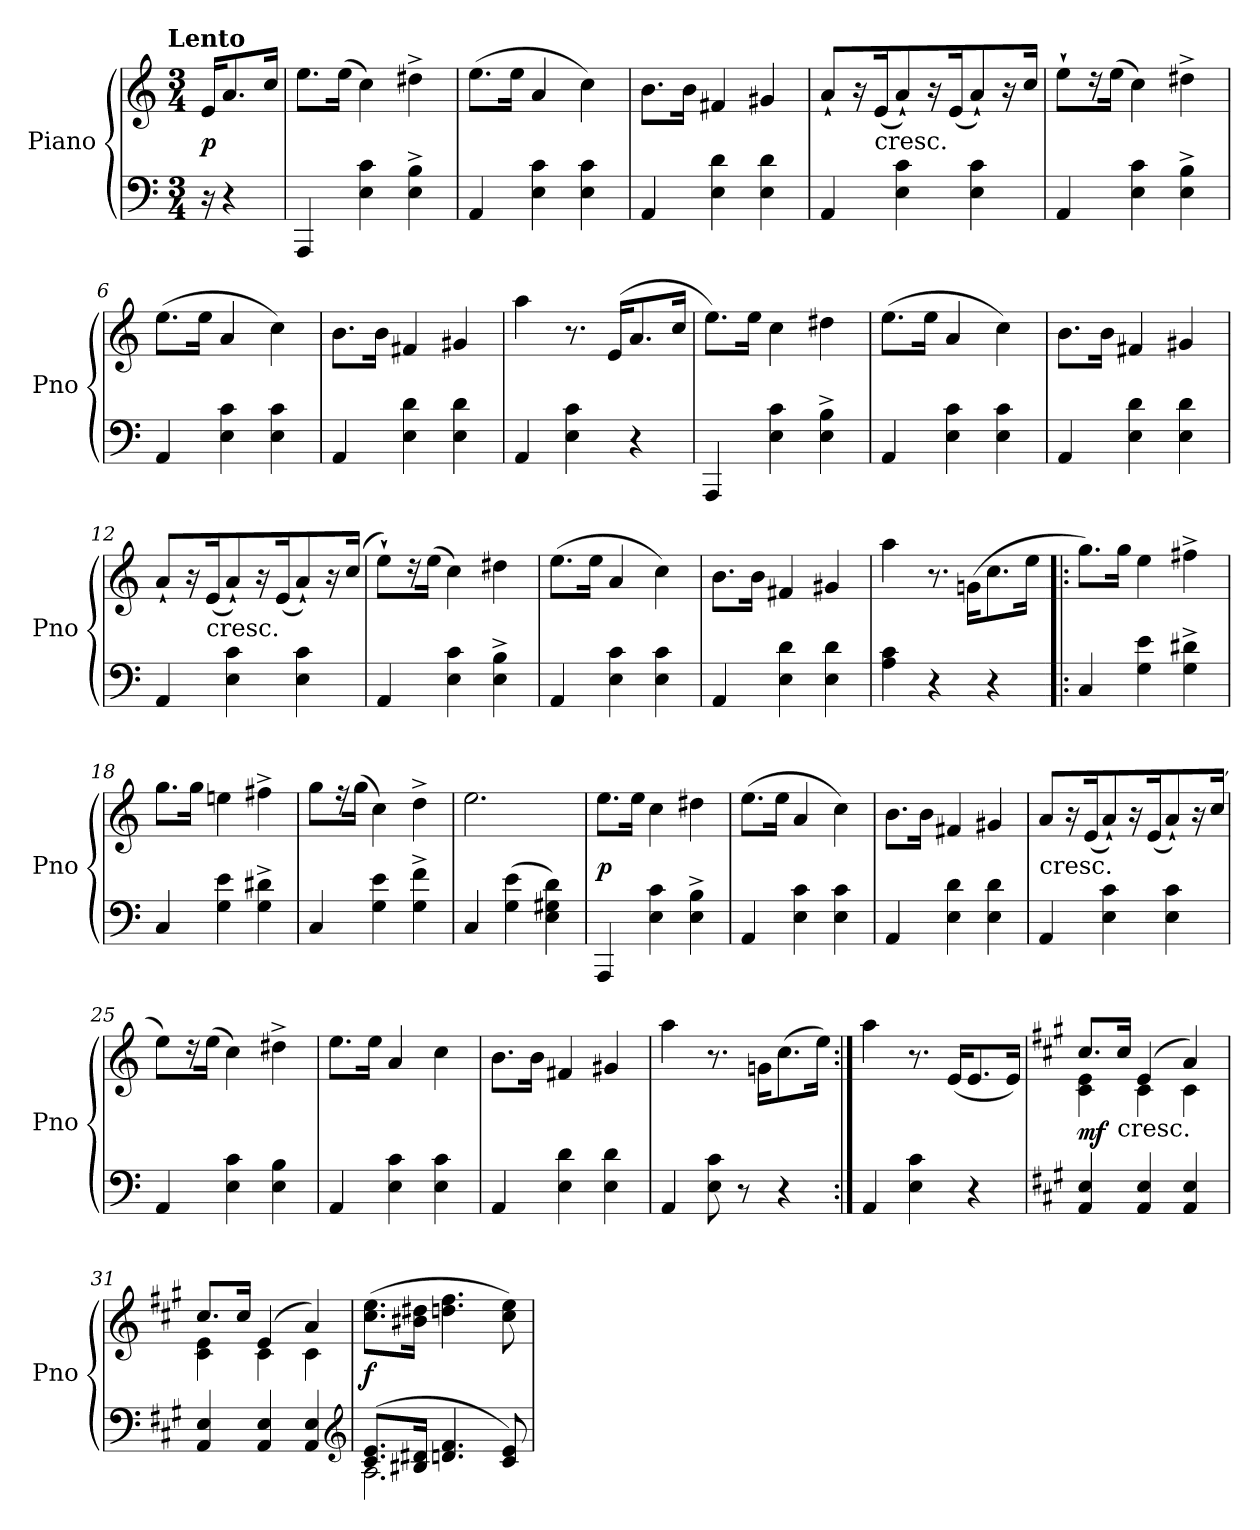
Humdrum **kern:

**kern	**kern	**dynam
*part1	*part1	*part1
*staff2	*staff1	*staff1/2
*I"Piano	*	*
*I'Pno	*	*
*clefF4	*clefG2	*
*k[]	*k[]	*
*a:	*a:	*
!!LO:TX:omd:t=Lento
*M3/4	*M3/4	*
*MM116	*MM116	*
=	=	=
16r	16e/KL	p
4r	8.a/	.
.	16cc/Jk	.
=1	=1	=1
4AAA/	8.ee\L	.
.	(16ee\Jk	.
4E\ 4c\	4cc\)	.
4E^\ 4B^\	4dd#X^\	.
=2	=2	=2
4AA/	(8.ee\L	.
.	16ee\Jk	.
4E\ 4c\	4a/	.
4E\ 4c\	4cc\)	.
=3	=3	=3
4AA/	8.b\L	.
.	16b\Jk	.
4E\ 4d\	4f#X/	.
4E\ 4d\	4g#X/	.
=4	=4	=4
4AA/	8a`/L	.
.	16r	.
!	!LO:TX:c:t=cresc.	!
.	(16e/K	.
4E\ 4c\	8a`/)	.
.	16r	.
.	(16e/K	.
4E\ 4c\	8a`/)	.
.	16r	.
.	16cc/Jk	.
=5	=5	=5
4AA/	8ee`\L	.
.	16r	.
.	(16ee\Jk	.
4E\ 4c\	4cc\)	.
4E^\ 4B^\	4dd#X^\	.
=6	=6	=6
4AA/	(8.ee\L	.
.	16ee\Jk	.
4E\ 4c\	4a/	.
4E\ 4c\	4cc\)	.
=7	=7	=7
4AA/	8.b\L	.
.	16b\Jk	.
4E\ 4d\	4f#X/	.
4E\ 4d\	4g#X/	.
=8	=8	=8
4AA/	4aa\	.
4E\ 4c\	8.r	.
.	(16e/KL	.
4r	8.a/	.
.	16cc/Jk	.
=9	=9	=9
4AAA/	8.ee\L)	.
.	16ee\Jk	.
4E\ 4c\	4cc\	.
4E^\ 4B^\	4dd#X\	.
=10	=10	=10
4AA/	(8.ee\L	.
.	16ee\Jk	.
4E\ 4c\	4a/	.
4E\ 4c\	4cc\)	.
=11	=11	=11
4AA/	8.b\L	.
.	16b\Jk	.
4E\ 4d\	4f#X/	.
4E\ 4d\	4g#X/	.
=12	=12	=12
4AA/	8a`/L	.
.	16r	.
!	!LO:TX:c:t=cresc.	!
.	(16e/K	.
4E\ 4c\	8a`/)	.
.	16r	.
.	(16e/K	.
4E\ 4c\	8a`/)	.
.	16r	.
.	(16cc/Jk	.
=13	=13	=13
4AA/	8ee`\L)	.
.	16r	.
.	(16ee\Jk	.
4E\ 4c\	4cc\)	.
4E^\ 4B^\	4dd#X\	.
=14	=14	=14
4AA/	(8.ee\L	.
.	16ee\Jk	.
4E\ 4c\	4a/	.
4E\ 4c\	4cc\)	.
=15	=15	=15
4AA/	8.b\L	.
.	16b\Jk	.
4E\ 4d\	4f#X/	.
4E\ 4d\	4g#X/	.
=16	=16	=16
4A\ 4c\	4aa\	.
4r	8.r	.
.	(16gn\KL	.
4r	8.cc\	.
.	16ee\Jk	.
=17!|:	=17!|:	=17!|:
4C/	8.gg\L)	.
.	16gg\Jk	.
4G\ 4e\	4ee\	.
4G^\ 4d#X^\	4ff#X^\	.
=18	=18	=18
4C/	8.gg\L	.
.	16gg\Jk	.
4G\ 4e\	4een\	.
4G^\ 4d#X^\	4ff#X^\	.
=19	=19	=19
4C/	8gg\L	.
.	16r	.
.	(16gg\Jk	.
4G\ 4e\	4cc\)	.
4G^\ 4f^\	4dd^\	.
=20	=20	=20
4C/	2.ee\	.
(4G\ 4e\	.	.
4E\ 4G#X\ 4d\)	.	.
=21	=21	=21
4AAA/	8.ee\L	p
.	16ee\Jk	.
4E\ 4c\	4cc\	.
4E^\ 4B^\	4dd#X\	.
=22	=22	=22
4AA/	(8.ee\L	.
.	16ee\Jk	.
4E\ 4c\	4a/	.
4E\ 4c\	4cc\)	.
=23	=23	=23
4AA/	8.b\L	.
.	16b\Jk	.
4E\ 4d\	4f#X/	.
4E\ 4d\	4g#X/	.
=24	=24	=24
!	!LO:TX:c:t=cresc.	!
4AA/	8a/L	.
.	16r	.
.	(16e/K	.
4E\ 4c\	8a`/)	.
.	16r	.
.	(16e/K	.
4E\ 4c\	8a`/)	.
.	16r	.
.	(16cc/Jk	.
=25	=25	=25
4AA/	8ee\L)	.
.	16r	.
.	(16ee\Jk	.
4E\ 4c\	4cc\)	.
4E\ 4B\	4dd#X^\	.
=26	=26	=26
4AA/	8.ee\L	.
.	16ee\Jk	.
4E\ 4c\	4a/	.
4E\ 4c\	4cc\	.
=27	=27	=27
4AA/	8.b\L	.
.	16b\Jk	.
4E\ 4d\	4f#X/	.
4E\ 4d\	4g#X/	.
=28	=28	=28
4AA/	4aa\	.
8E\ 8c\	8.r	.
8r	.	.
.	16gn\KL	.
4r	(8.cc\	.
.	16ee\Jk)	.
=29:|!	=29:|!	=29:|!
4AA/	4aa\	.
4E\ 4c\	8.r	.
.	(16e/KL	.
4r	8.e/	.
.	16e/Jk)	.
=30	=30	=30
*k[f#c#g#]	*k[f#c#g#]	*
*	*^	*
4AA/ 4E/	8.cc#/L	4c#\ 4e\	mf
!	!LO:TX:c:t=cresc.	!	!
.	16cc#/Jk	.	.
4AA/ 4E/	(4e/	4c#\	.
4AA/ 4E/	4a/)	4c#\	.
=31	=31	=31	=31
4AA/ 4E/	8.cc#/L	4c#\ 4e\	.
.	16cc#/Jk	.	.
4AA/ 4E/	(4e/	4c#\	.
4AA/ 4E/	4a/)	4c#\	.
*	*v	*v	*
*clefG2	*	*
=32	=32	=32
*^	*	*
(8.c#/ 8.e/L	2.A\	(8.cc#\ 8.ee\L	f
16B#X/ 16d#X/Jk	.	16b#X\ 16dd#X\Jk	.
4.dn/ 4.f#/	.	4.ddn\ 4.ff#\	.
8c#/ 8e/)	.	8cc#\ 8ee\)	.
*v	*v	*	*
=	=	=
*-	*-	*-
